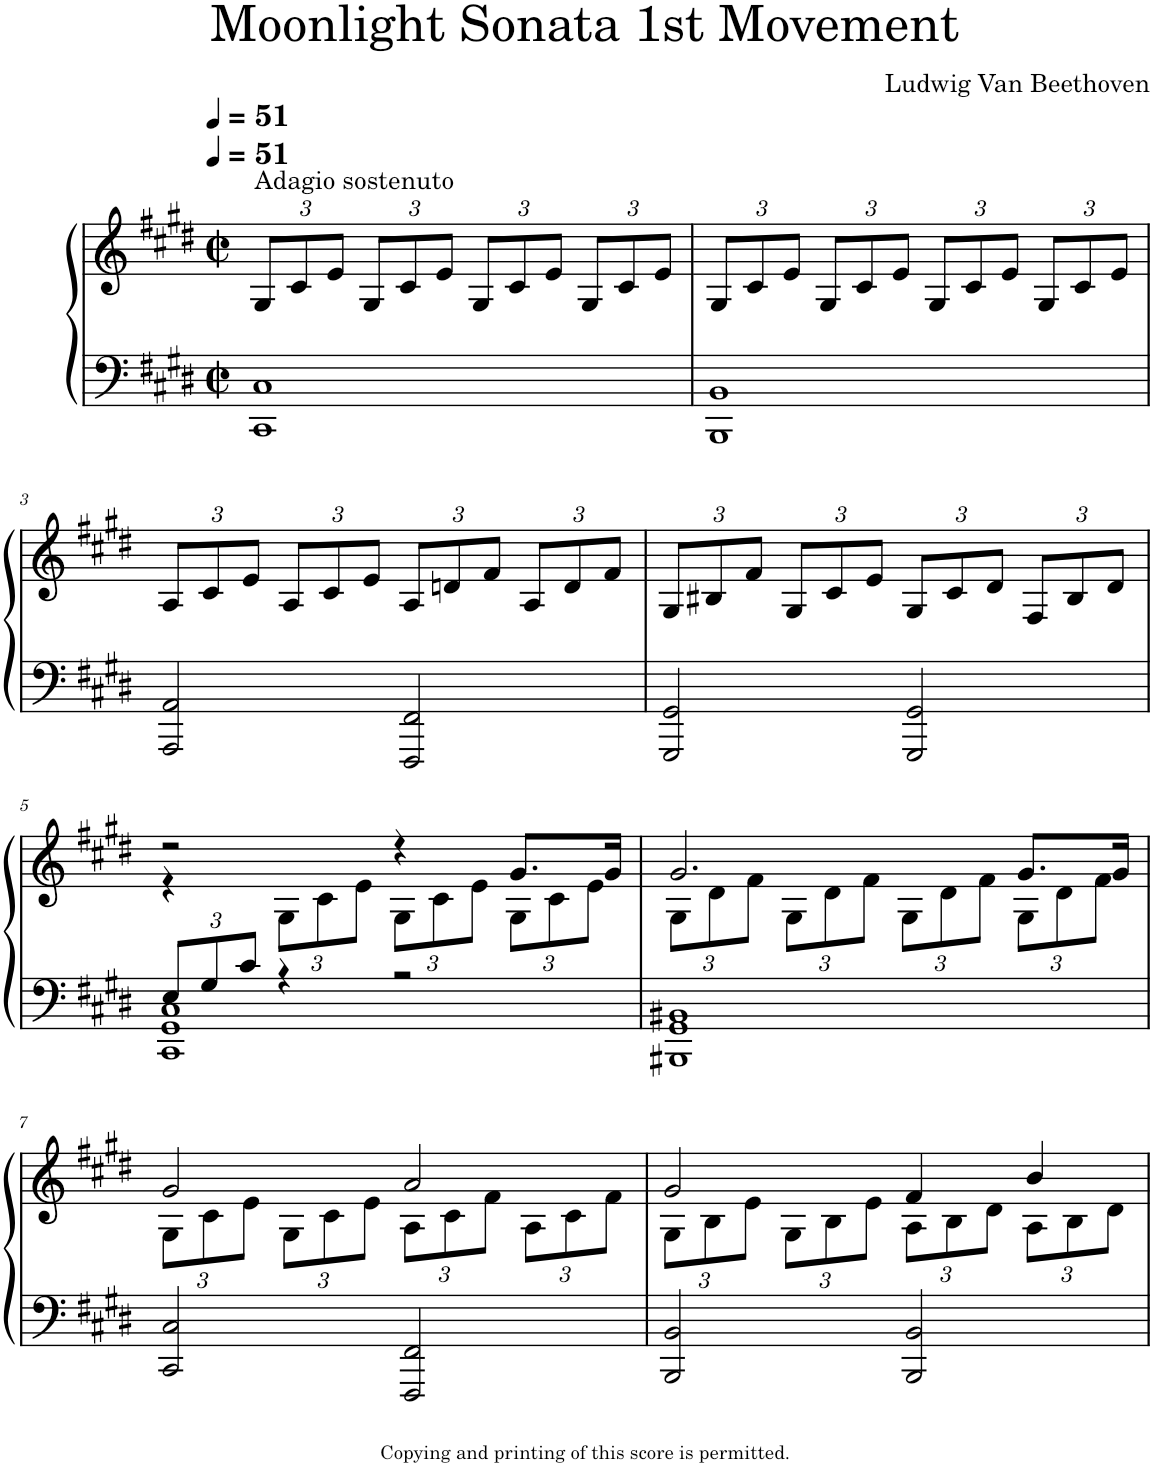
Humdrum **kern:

**kern	**kern
*part1	*part1
*staff2	*staff1
*I"Piano	*
*I'Pno	*
*clefF4	*clefG2
*k[f#c#g#d#]	*k[f#c#g#d#]
*E:	*E:
*M2/2	*M2/2
*met(c|)	*met(c|)
*MM51	*MM51
*	*Xbrackettup
=1	=1
!	!LO:TX:a:t=Adagio sostenuto
1CC# 1C#	12G#/L
.	12c#/
.	12e/J
.	12G#/L
.	12c#/
.	12e/J
.	12G#/L
.	12c#/
.	12e/J
.	12G#/L
.	12c#/
.	12e/J
=2	=2
1BBB 1BB	12G#/L
.	12c#/
.	12e/J
.	12G#/L
.	12c#/
.	12e/J
.	12G#/L
.	12c#/
.	12e/J
.	12G#/L
.	12c#/
.	12e/J
!!LO:LB:g=z
=3	=3
2AAA/ 2AA/	12A/L
.	12c#/
.	12e/J
.	12A/L
.	12c#/
.	12e/J
2FFF#/ 2FF#/	12A/L
.	12dn/
.	12f#/J
.	12A/L
.	12d/
.	12f#/J
=4	=4
2GGG#/ 2GG#/	12G#/L
.	12B#X/
.	12f#/J
.	12G#/L
.	12c#/
.	12e/J
2GGG#/ 2GG#/	12G#/L
.	12c#/
.	12d#/J
.	12F#/L
.	12B#/
.	12d#/J
!!LO:LB:g=z
=5	=5
*Xbrackettup	*
*^	*^
12E/L	1CC# 1GG# 1C#	2r	4r
12G#/	.	.	.
12c#/J	.	.	.
4r	.	.	12G#\L
.	.	.	12c#\
.	.	.	12e\J
2r	.	4r	12G#\L
.	.	.	12c#\
.	.	.	12e\J
.	.	8.g#/L	12G#\L
.	.	.	12c#\
.	.	.	12e\J
.	.	16g#/Jk	.
*v	*v	*	*
=6	=6	=6
1BBB#X 1GG# 1BB#X	2.g#/	12G#\L
.	.	12d#\
.	.	12f#\J
.	.	12G#\L
.	.	12d#\
.	.	12f#\J
.	.	12G#\L
.	.	12d#\
.	.	12f#\J
.	8.g#/L	12G#\L
.	.	12d#\
.	.	12f#\J
.	16g#/Jk	.
!!LO:LB:g=z	!!
=7	=7	=7
2CC#/ 2C#/	2g#/	12G#\L
.	.	12c#\
.	.	12e\J
.	.	12G#\L
.	.	12c#\
.	.	12e\J
2FFF#/ 2FF#/	2a/	12A\L
.	.	12c#\
.	.	12f#\J
.	.	12A\L
.	.	12c#\
.	.	12f#\J
=8	=8	=8
2BBB/ 2BB/	2g#/	12G#\L
.	.	12B\
.	.	12e\J
.	.	12G#\L
.	.	12B\
.	.	12e\J
2BBB/ 2BB/	4f#/	12A\L
.	.	12B\
.	.	12d#\J
.	4b/	12A\L
.	.	12B\
.	.	12d#\J
*	*v	*v
=	=
*-	*-
